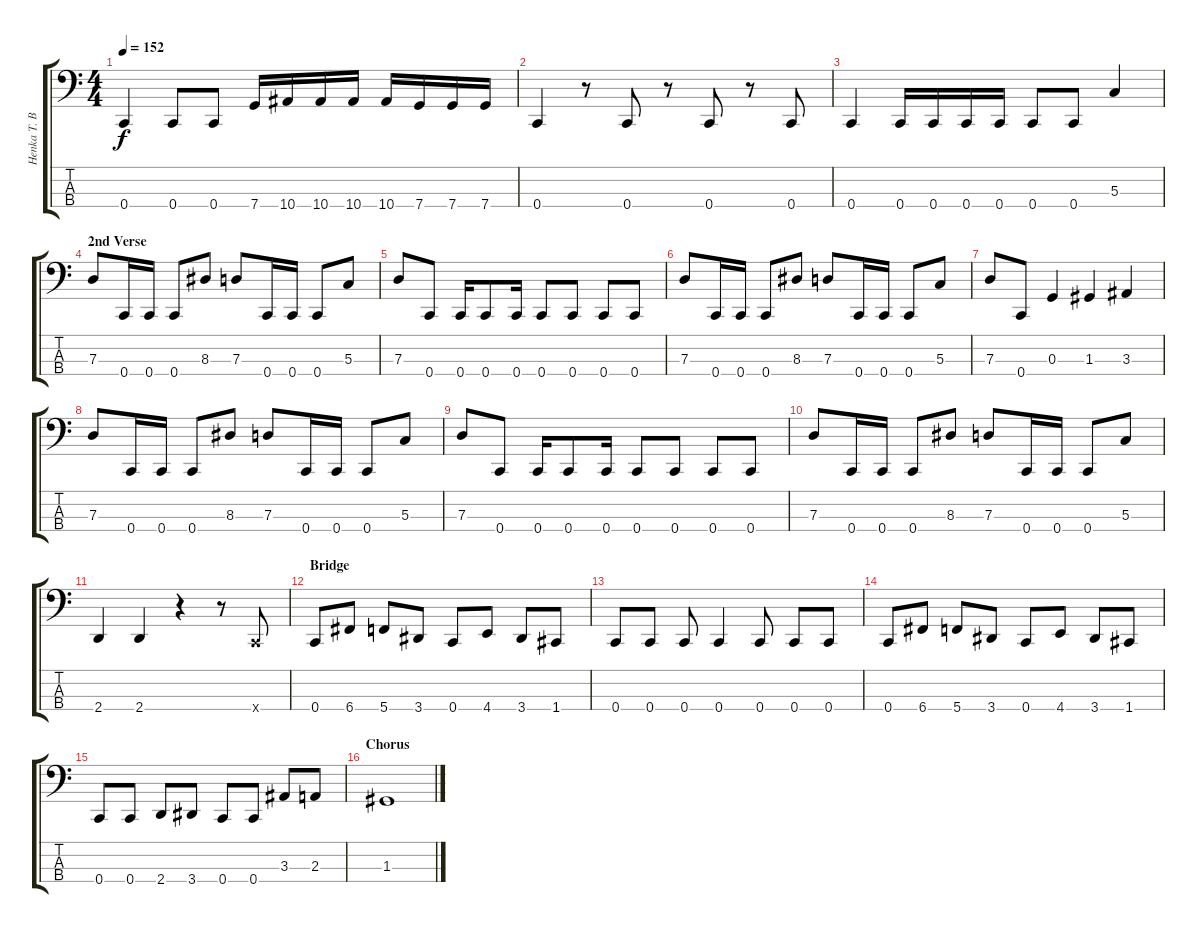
\track ("Henka T. Blacksmith" "Henka T. B") {instrument electricbasspick}
\staff {score tabs}
\tuning (F2 C2 G1 C1) {hide}
\ts (4 4)
\tempo 152
\clef f4
\ks c
0.4.4{dy f} 0.4.8 0.4.8 7.4.16 10.4.16 10.4.16 10.4.16 10.4.16 7.4.16 7.4.16 7.4.16 |
0.4.4 r.8 0.4.8 r.8 0.4.8 r.8 0.4.8 |
0.4.4 0.4.16 0.4.16 0.4.16 0.4.16 0.4.8 0.4.8 5.3.4 |
\section ("" "2nd Verse")
7.3.8 0.4.16 0.4.16 0.4.8 8.3.8 7.3.8 0.4.16 0.4.16 0.4.8 5.3.8 |
7.3.8 0.4.8 0.4.16 0.4.8 0.4.16 0.4.8 0.4.8 0.4.8 0.4.8 |
7.3.8 0.4.16 0.4.16 0.4.8 8.3.8 7.3.8 0.4.16 0.4.16 0.4.8 5.3.8 |
7.3.8 0.4.8 0.3.4 1.3.4 3.3.4 |
7.3.8 0.4.16 0.4.16 0.4.8 8.3.8 7.3.8 0.4.16 0.4.16 0.4.8 5.3.8 |
7.3.8 0.4.8 0.4.16 0.4.8 0.4.16 0.4.8 0.4.8 0.4.8 0.4.8 |
7.3.8 0.4.16 0.4.16 0.4.8 8.3.8 7.3.8 0.4.16 0.4.16 0.4.8 5.3.8 |
2.4.4 2.4.4 r.4 r.8 0.4{x}.8 |
\section ("" "Bridge")
0.4.8 6.4.8 5.4.8 3.4.8 0.4.8 4.4.8 3.4.8 1.4.8 |
0.4.8 0.4.8 0.4.8 0.4.4 0.4.8 0.4.8 0.4.8 |
0.4.8 6.4.8 5.4.8 3.4.8 0.4.8 4.4.8 3.4.8 1.4.8 |
0.4.8 0.4.8 2.4.8 3.4.8 0.4.8 0.4.8 3.3.8 2.3.8 |
\section ("" "Chorus")
1.3.1
